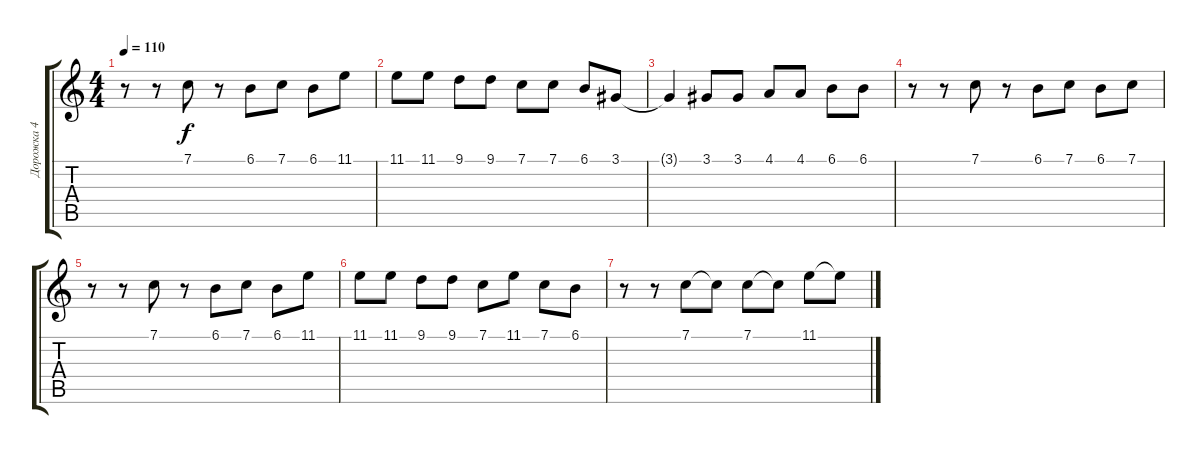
\track ("Дорожка 4" "Дорожка 4") {instrument pad8sweep}
\staff {score tabs}
\tuning (F4 C4 Ab3 Eb3 Bb2 F2) {hide}
\ts (4 4)
\tempo 110
\clef g2
\ks c
r.8{dy f} r.8 7.1.8 r.8 6.1.8 7.1.8 6.1.8 11.1.8 |
11.1.8 11.1.8 9.1.8 9.1.8 7.1.8 7.1.8 6.1.8 3.1.8 |
3.1{t}.4 3.1.8 3.1.8 4.1.8 4.1.8 6.1.8 6.1.8 |
r.8 r.8 7.1.8 r.8 6.1.8 7.1.8 6.1.8 7.1.8 |
r.8 r.8 7.1.8 r.8 6.1.8 7.1.8 6.1.8 11.1.8 |
11.1.8 11.1.8 9.1.8 9.1.8 7.1.8 11.1.8 7.1.8 6.1.8 |
r.8 r.8 7.1.8 7.1{t}.8 7.1.8 7.1{t}.8 11.1.8 11.1{t}.8
